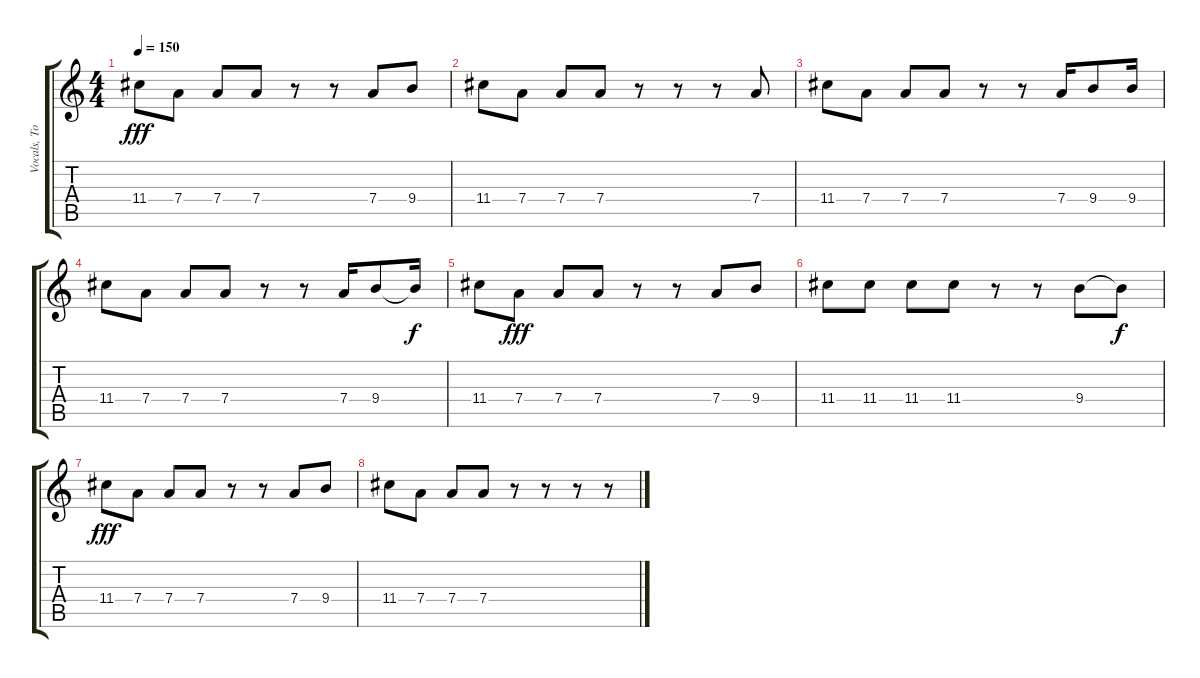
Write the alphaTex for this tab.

\track ("Vocals, Tom" "Vocals, To") {instrument overdrivenguitar}
\staff {score tabs}
\tuning (E4 B3 G3 D3 A2 E2) {hide}
\ts (4 4)
\tempo 150
\clef g2
\ks c
11.4.8{dy fff} 7.4.8 7.4.8 7.4.8 r.8 r.8 7.4.8 9.4.8 |
11.4.8 7.4.8 7.4.8 7.4.8 r.8 r.8 r.8 7.4.8 |
11.4.8 7.4.8 7.4.8 7.4.8 r.8 r.8 7.4.16 9.4.8 9.4.16 |
11.4.8 7.4.8 7.4.8 7.4.8 r.8 r.8 7.4.16 9.4.8 9.4{t}.16{dy f} |
11.4.8 7.4.8{dy fff} 7.4.8 7.4.8 r.8 r.8 7.4.8 9.4.8 |
11.4.8 11.4.8 11.4.8 11.4.8 r.8 r.8 9.4.8 9.4{t}.8{dy f} |
11.4.8{dy fff} 7.4.8 7.4.8 7.4.8 r.8 r.8 7.4.8 9.4.8 |
11.4.8 7.4.8 7.4.8 7.4.8 r.8 r.8 r.8 r.8
